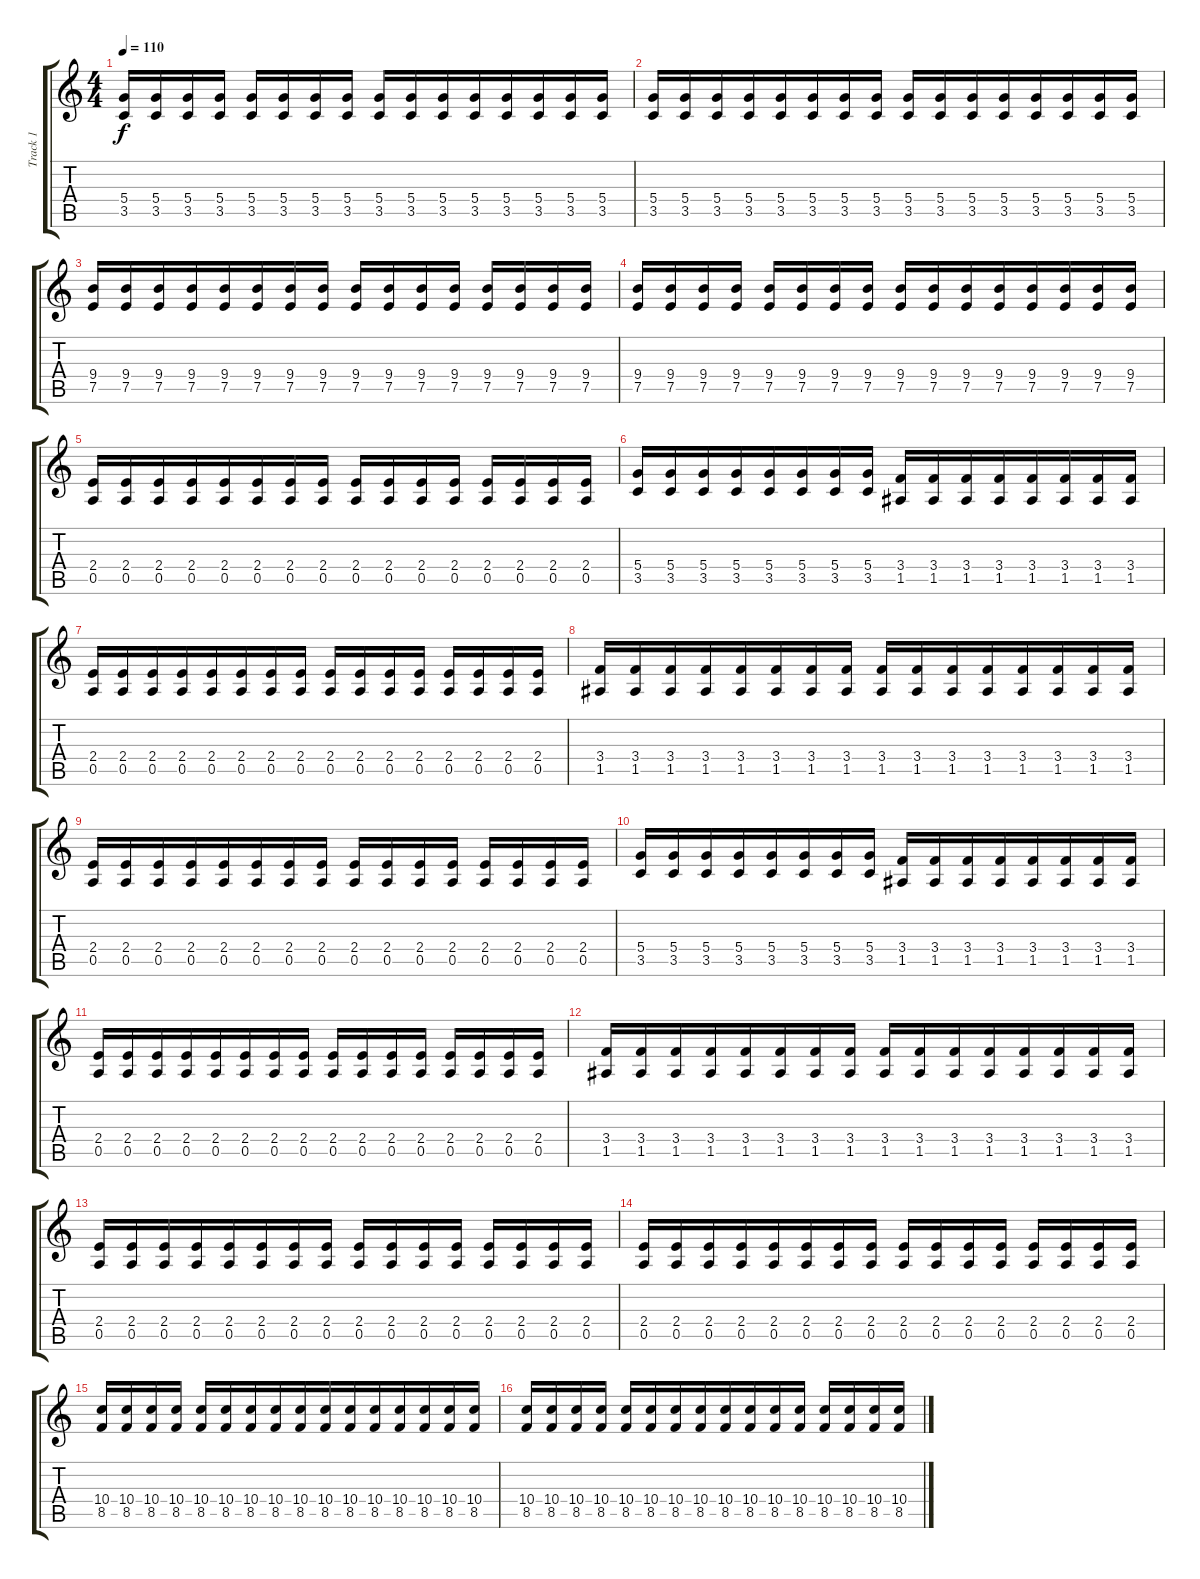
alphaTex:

\track ("Track 1" "Track 1") {instrument distortionguitar}
\staff {score tabs}
\tuning (E4 B3 G3 D3 A2 E2) {hide}
\ts (4 4)
\tempo 110
\clef g2
\ks c
(5.4 3.5).16{dy f beam merge} (5.4 3.5).16 (5.4 3.5).16{beam merge} (5.4 3.5).16 (5.4 3.5).16{beam merge} (5.4 3.5).16{beam merge} (5.4 3.5).16{beam merge} (5.4 3.5).16 (5.4 3.5).16 (5.4 3.5).16{beam merge} (5.4 3.5).16 (5.4 3.5).16{beam merge} (5.4 3.5).16 (5.4 3.5).16 (5.4 3.5).16{beam merge} (5.4 3.5).16 |
(5.4 3.5).16{beam merge} (5.4 3.5).16{beam merge} (5.4 3.5).16{beam merge} (5.4 3.5).16{beam merge} (5.4 3.5).16 (5.4 3.5).16 (5.4 3.5).16{beam merge} (5.4 3.5).16 (5.4 3.5).16{beam merge} (5.4 3.5).16 (5.4 3.5).16 (5.4 3.5).16{beam merge} (5.4 3.5).16{beam merge} (5.4 3.5).16{beam merge} (5.4 3.5).16{beam merge} (5.4 3.5).16 |
(9.4 7.5).16{beam merge} (9.4 7.5).16 (9.4 7.5).16{beam merge} (9.4 7.5).16{beam merge} (9.4 7.5).16{beam merge} (9.4 7.5).16 (9.4 7.5).16 (9.4 7.5).16 (9.4 7.5).16 (9.4 7.5).16 (9.4 7.5).16 (9.4 7.5).16 (9.4 7.5).16{beam merge} (9.4 7.5).16 (9.4 7.5).16 (9.4 7.5).16 |
(9.4 7.5).16 (9.4 7.5).16 (9.4 7.5).16 (9.4 7.5).16 (9.4 7.5).16 (9.4 7.5).16{beam merge} (9.4 7.5).16{beam merge} (9.4 7.5).16 (9.4 7.5).16{beam merge} (9.4 7.5).16{beam merge} (9.4 7.5).16 (9.4 7.5).16{beam merge} (9.4 7.5).16 (9.4 7.5).16 (9.4 7.5).16 (9.4 7.5).16 |
(2.4 0.5).16{beam merge} (2.4 0.5).16 (2.4 0.5).16 (2.4 0.5).16{beam merge} (2.4 0.5).16{beam merge} (2.4 0.5).16{beam merge} (2.4 0.5).16{beam merge} (2.4 0.5).16 (2.4 0.5).16 (2.4 0.5).16{beam merge} (2.4 0.5).16 (2.4 0.5).16 (2.4 0.5).16 (2.4 0.5).16{beam merge} (2.4 0.5).16 (2.4 0.5).16 |
(5.4 3.5).16 (5.4 3.5).16{beam merge} (5.4 3.5).16 (5.4 3.5).16{beam merge} (5.4 3.5).16 (5.4 3.5).16 (5.4 3.5).16 (5.4 3.5).16 (3.4 1.5).16 (3.4 1.5).16 (3.4 1.5).16{beam merge} (3.4 1.5).16{beam merge} (3.4 1.5).16 (3.4 1.5).16 (3.4 1.5).16{beam merge} (3.4 1.5).16 |
(2.4 0.5).16{beam merge} (2.4 0.5).16 (2.4 0.5).16 (2.4 0.5).16{beam merge} (2.4 0.5).16 (2.4 0.5).16{beam merge} (2.4 0.5).16 (2.4 0.5).16 (2.4 0.5).16{beam merge} (2.4 0.5).16 (2.4 0.5).16{beam merge} (2.4 0.5).16 (2.4 0.5).16 (2.4 0.5).16 (2.4 0.5).16 (2.4 0.5).16 |
(3.4 1.5).16 (3.4 1.5).16 (3.4 1.5).16 (3.4 1.5).16{beam merge} (3.4 1.5).16{beam merge} (3.4 1.5).16{beam merge} (3.4 1.5).16{beam merge} (3.4 1.5).16 (3.4 1.5).16 (3.4 1.5).16 (3.4 1.5).16 (3.4 1.5).16{beam merge} (3.4 1.5).16{beam merge} (3.4 1.5).16 (3.4 1.5).16{beam merge} (3.4 1.5).16 |
(2.4 0.5).16{beam merge} (2.4 0.5).16 (2.4 0.5).16 (2.4 0.5).16{beam merge} (2.4 0.5).16{beam merge} (2.4 0.5).16{beam merge} (2.4 0.5).16{beam merge} (2.4 0.5).16 (2.4 0.5).16 (2.4 0.5).16{beam merge} (2.4 0.5).16 (2.4 0.5).16 (2.4 0.5).16 (2.4 0.5).16{beam merge} (2.4 0.5).16 (2.4 0.5).16 |
(5.4 3.5).16 (5.4 3.5).16{beam merge} (5.4 3.5).16 (5.4 3.5).16{beam merge} (5.4 3.5).16 (5.4 3.5).16 (5.4 3.5).16 (5.4 3.5).16 (3.4 1.5).16 (3.4 1.5).16 (3.4 1.5).16{beam merge} (3.4 1.5).16{beam merge} (3.4 1.5).16 (3.4 1.5).16 (3.4 1.5).16{beam merge} (3.4 1.5).16 |
(2.4 0.5).16{beam merge} (2.4 0.5).16 (2.4 0.5).16 (2.4 0.5).16{beam merge} (2.4 0.5).16 (2.4 0.5).16{beam merge} (2.4 0.5).16 (2.4 0.5).16 (2.4 0.5).16{beam merge} (2.4 0.5).16 (2.4 0.5).16{beam merge} (2.4 0.5).16 (2.4 0.5).16 (2.4 0.5).16 (2.4 0.5).16 (2.4 0.5).16 |
(3.4 1.5).16 (3.4 1.5).16 (3.4 1.5).16 (3.4 1.5).16{beam merge} (3.4 1.5).16{beam merge} (3.4 1.5).16{beam merge} (3.4 1.5).16{beam merge} (3.4 1.5).16 (3.4 1.5).16 (3.4 1.5).16 (3.4 1.5).16 (3.4 1.5).16{beam merge} (3.4 1.5).16{beam merge} (3.4 1.5).16 (3.4 1.5).16{beam merge} (3.4 1.5).16 |
(2.4 0.5).16{beam merge} (2.4 0.5).16 (2.4 0.5).16 (2.4 0.5).16{beam merge} (2.4 0.5).16{beam merge} (2.4 0.5).16{beam merge} (2.4 0.5).16{beam merge} (2.4 0.5).16 (2.4 0.5).16 (2.4 0.5).16{beam merge} (2.4 0.5).16 (2.4 0.5).16 (2.4 0.5).16 (2.4 0.5).16{beam merge} (2.4 0.5).16 (2.4 0.5).16 |
(2.4 0.5).16{beam merge} (2.4 0.5).16 (2.4 0.5).16 (2.4 0.5).16{beam merge} (2.4 0.5).16{beam merge} (2.4 0.5).16{beam merge} (2.4 0.5).16{beam merge} (2.4 0.5).16 (2.4 0.5).16 (2.4 0.5).16{beam merge} (2.4 0.5).16 (2.4 0.5).16 (2.4 0.5).16 (2.4 0.5).16{beam merge} (2.4 0.5).16 (2.4 0.5).16 |
(10.4 8.5).16 (10.4 8.5).16{beam merge} (10.4 8.5).16 (10.4 8.5).16 (10.4 8.5).16 (10.4 8.5).16 (10.4 8.5).16{beam merge} (10.4 8.5).16{beam merge} (10.4 8.5).16{beam merge} (10.4 8.5).16{beam merge} (10.4 8.5).16 (10.4 8.5).16{beam merge} (10.4 8.5).16 (10.4 8.5).16{beam merge} (10.4 8.5).16 (10.4 8.5).16 |
(10.4 8.5).16{beam merge} (10.4 8.5).16 (10.4 8.5).16 (10.4 8.5).16 (10.4 8.5).16{beam merge} (10.4 8.5).16 (10.4 8.5).16{beam merge} (10.4 8.5).16{beam merge} (10.4 8.5).16 (10.4 8.5).16 (10.4 8.5).16{beam merge} (10.4 8.5).16 (10.4 8.5).16 (10.4 8.5).16{beam merge} (10.4 8.5).16 (10.4 8.5).16
